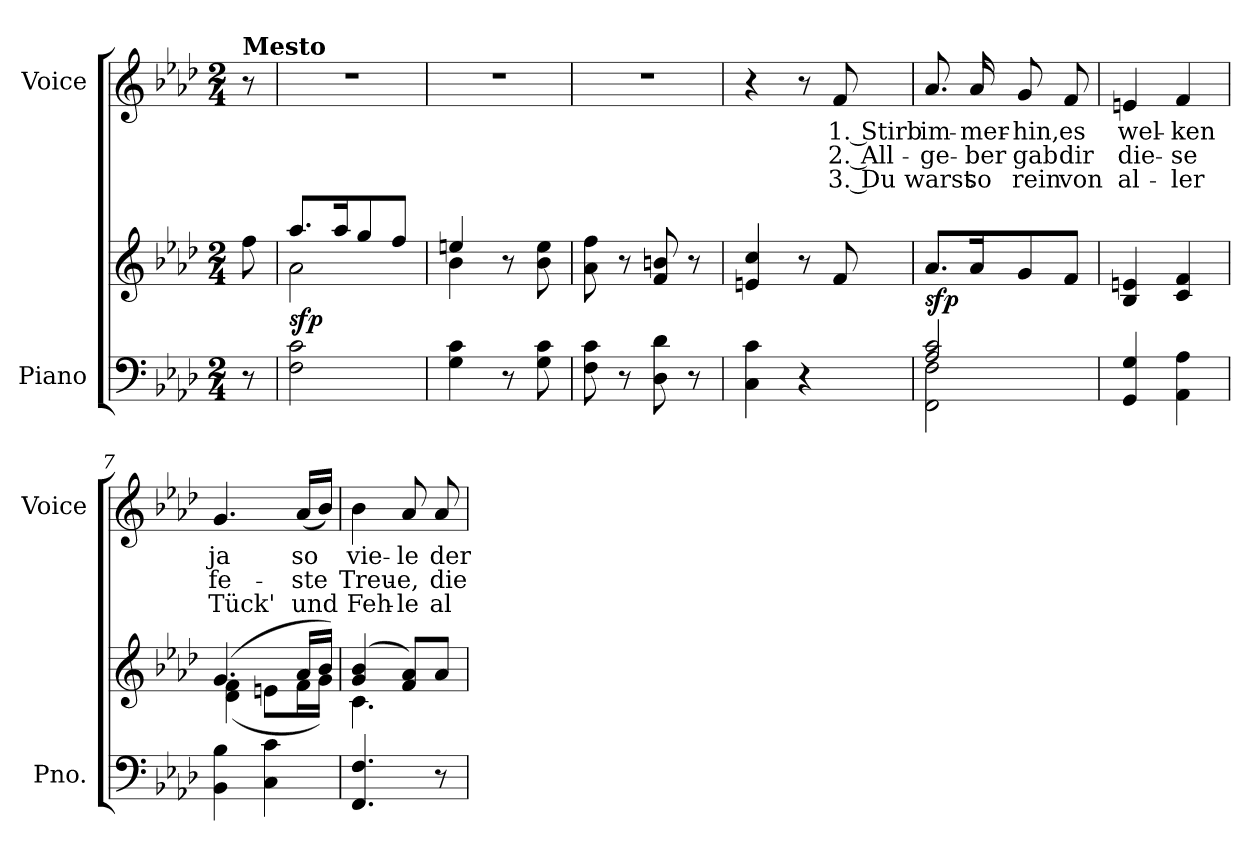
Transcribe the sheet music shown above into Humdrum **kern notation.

**kern	**kern	**dynam	**kern	**text	**text	**text
*part2	*part2	*part2	*part1	*part1	*part1	*part1
*staff3	*staff2	*staff2/3	*staff1	*staff1	*staff1	*staff1
*I"Piano	*	*	*I"Voice	*	*	*
*I'Pno.	*	*	*I'Voice	*	*	*
!!LO:PB:g=z
*clefF4	*clefG2	*	*clefG2	*	*	*
*k[b-e-a-d-]	*k[b-e-a-d-]	*	*k[b-e-a-d-]	*	*	*
*A-:	*A-:	*	*A-:	*	*	*
*M2/4	*M2/4	*	*M2/4	*	*	*
=	=	=	=	=	=	=
!	!	!	!LO:TX:a:B:t=Mesto	!	!	!
8r	8ffi\	.	8r	.	.	.
=1	=1	=1	=1	=1	=1	=1
*	*^	*	*	*	*	*
!	!	!	!	!LO:N:vis=1	!	!	!
2Fi\ 2ci	8.aa-i/L	2a-i\	sfp	2r	.	.	.
.	16aa-i/k	.	.	.	.	.	.
.	8ggi/	.	.	.	.	.	.
.	8ffi/J	.	.	.	.	.	.
=2	=2	=2	=2	=2	=2	=2	=2
!	!	!	!	!LO:N:vis=1	!	!	!
4Gi\ 4ci	4eeni/	4b-i\	.	2r	.	.	.
8r	8r	4ryy	.	.	.	.	.
8Gi\ 8ci	8b-i\ 8eei	.	.	.	.	.	.
*	*v	*v	*	*	*	*	*
=3	=3	=3	=3	=3	=3	=3
!	!	!	!LO:N:vis=1	!	!	!
8Fi\ 8ci	8a-i\ 8ffi	.	2r	.	.	.
8r	8r	.	.	.	.	.
8D-i\ 8d-i	8fi/ 8bni	.	.	.	.	.
8r	8r	.	.	.	.	.
=4	=4	=4	=4	=4	=4	=4
4Ci\ 4ci	4eni/ 4cci	.	4r	.	.	.
4r	8r	.	8r	.	.	.
!	!	!	!	!LO:LY:b:color=#000000	!LO:LY:b:color=#000000	!LO:LY:b:color=#000000
.	8fi/	.	8fi/	1. Stirb	2. All-	3. Du
=5	=5	=5	=5	=5	=5	=5
*^	*	*	*	*	*	*
!	!	!	!	!	!LO:LY:b:color=#000000	!LO:LY:b:color=#000000	!LO:LY:b:color=#000000
2A-i/ 2ci	2FFi\ 2Fi	8.a-i/L	sfp	8.a-i/	im-	-ge-	warst
!	!	!	!	!	!LO:LY:b:color=#000000	!LO:LY:b:color=#000000	!LO:LY:b:color=#000000
.	.	16a-i/k	.	16a-i/	-mer-	-ber	so
!	!	!	!	!	!LO:LY:b:color=#000000	!LO:LY:b:color=#000000	!LO:LY:b:color=#000000
.	.	8gi/	.	8gi/	-hin,	gab	rein
!	!	!	!	!	!LO:LY:b:color=#000000	!LO:LY:b:color=#000000	!LO:LY:b:color=#000000
.	.	8fi/J	.	8fi/	es	dir	von
*v	*v	*	*	*	*	*	*
=6	=6	=6	=6	=6	=6	=6
!	!	!	!	!LO:LY:b:color=#000000	!LO:LY:b:color=#000000	!LO:LY:b:color=#000000
4GGi/ 4Gi	4B-i/ 4eni	.	4eni/	wel-	die-	al-
!	!	!	!	!LO:LY:b:color=#000000	!LO:LY:b:color=#000000	!LO:LY:b:color=#000000
4AA-i\ 4A-i	4ci/ 4fi	.	4fi/	-ken	-se	-ler
=7	=7	=7	=7	=7	=7	=7
*	*^	*	*	*	*	*
!	!	!	!	!	!LO:LY:b:color=#000000	!LO:LY:b:color=#000000	!LO:LY:b:color=#000000
4BB-i\ 4B-i	(4.gi/	(4d-i\ 4fi	.	4.gi/	ja	fe-	Tück'
4Ci\ 4ci	.	8eni\L	.	.	.	.	.
!	!	!	!	!	!LO:LY:b:color=#000000	!LO:LY:b:color=#000000	!LO:LY:b:color=#000000
.	16a-i/LL	16fi\L	.	(16a-i/LL	so	-ste	und
.	16b-i/JJ)	16gi\JJ)	.	16b-i/JJ)	.	.	.
!!LO:LB:g=z
=8	=8	=8	=8	=8	=8	=8	=8
!	!	!	!	!	!LO:LY:b:color=#000000	!LO:LY:b:color=#000000	!LO:LY:b:color=#000000
4.FFi/ 4.Fi	(4gi/ 4b-i	4.ci\	.	4b-i\	vie-	Treu-	Feh-
!	!	!	!	!	!LO:LY:b:color=#000000	!LO:LY:b:color=#000000	!LO:LY:b:color=#000000
.	8fi/ 8a-iL)	.	.	8a-i/	-le	-e,	-le
!	!	!	!	!	!LO:LY:b:color=#000000	!LO:LY:b:color=#000000	!LO:LY:b:color=#000000
8r	8a-i/J	8ryy	.	8a-i/	der	die	al
*	*v	*v	*	*	*	*	*
=	=	=	=	=	=	=
*-	*-	*-	*-	*-	*-	*-
